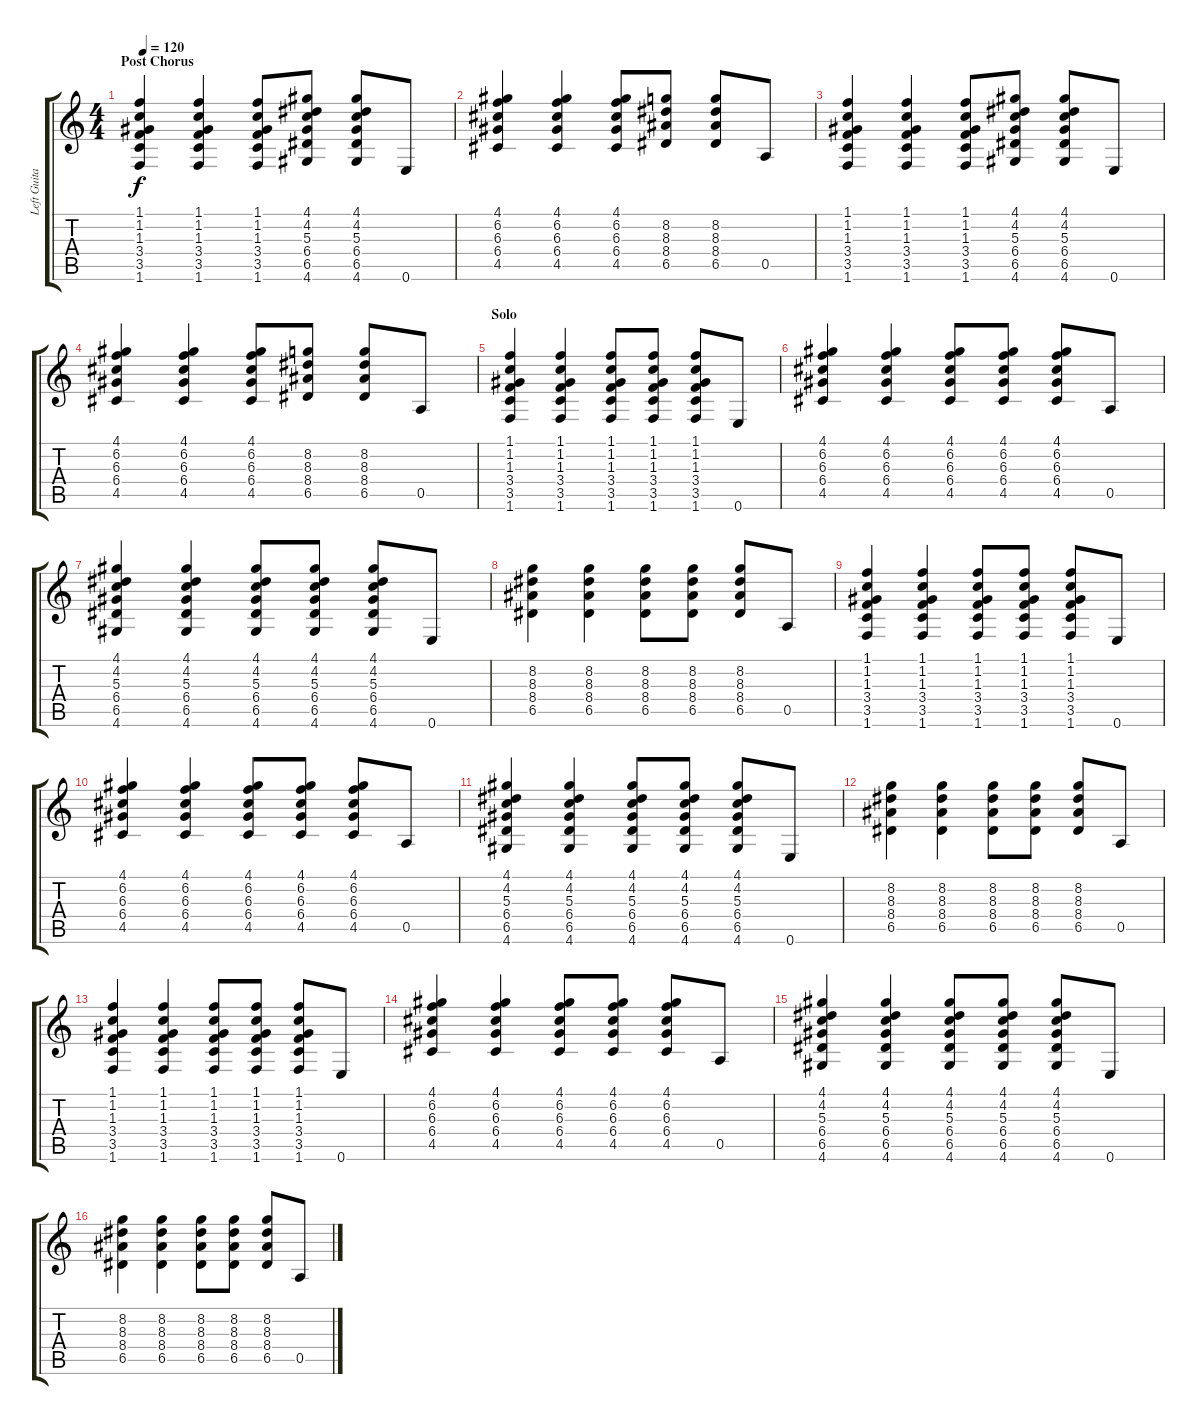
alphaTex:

\track ("Left Guitar" "Left Guita") {instrument distortionguitar}
\staff {score tabs}
\tuning (E4 B3 G3 D3 A2 E2) {hide}
\ts (4 4)
\section ("" "Post Chorus")
\tempo 120
\clef g2
\ks c
(1.1 1.2 1.3 3.4 3.5 1.6).4{dy f} (1.1 1.2 1.3 3.4 3.5 1.6).4 (1.1 1.2 1.3 3.4 3.5 1.6).8 (4.1 4.2 5.3 6.4 6.5 4.6).8 (4.1 4.2 5.3 6.4 6.5 4.6).8 0.6.8 |
(4.1 6.2 6.3 6.4 4.5).4 (4.1 6.2 6.3 6.4 4.5).4 (4.1 6.2 6.3 6.4 4.5).8 (8.2 8.3 8.4 6.5).8 (8.2 8.3 8.4 6.5).8 0.5.8 |
(1.1 1.2 1.3 3.4 3.5 1.6).4 (1.1 1.2 1.3 3.4 3.5 1.6).4 (1.1 1.2 1.3 3.4 3.5 1.6).8 (4.1 4.2 5.3 6.4 6.5 4.6).8 (4.1 4.2 5.3 6.4 6.5 4.6).8 0.6.8 |
(4.1 6.2 6.3 6.4 4.5).4 (4.1 6.2 6.3 6.4 4.5).4 (4.1 6.2 6.3 6.4 4.5).8 (8.2 8.3 8.4 6.5).8 (8.2 8.3 8.4 6.5).8 0.5.8 |
\section ("" "Solo")
(1.1 1.2 1.3 3.4 3.5 1.6).4 (1.1 1.2 1.3 3.4 3.5 1.6).4 (1.1 1.2 1.3 3.4 3.5 1.6).8 (1.1 1.2 1.3 3.4 3.5 1.6).8 (1.1 1.2 1.3 3.4 3.5 1.6).8 0.6.8 |
(4.1 6.2 6.3 6.4 4.5).4 (4.1 6.2 6.3 6.4 4.5).4 (4.1 6.2 6.3 6.4 4.5).8 (4.1 6.2 6.3 6.4 4.5).8 (4.1 6.2 6.3 6.4 4.5).8 0.5.8 |
(4.1 4.2 5.3 6.4 6.5 4.6).4 (4.1 4.2 5.3 6.4 6.5 4.6).4 (4.1 4.2 5.3 6.4 6.5 4.6).8 (4.1 4.2 5.3 6.4 6.5 4.6).8 (4.1 4.2 5.3 6.4 6.5 4.6).8 0.6.8 |
(8.2 8.3 8.4 6.5).4 (8.2 8.3 8.4 6.5).4 (8.2 8.3 8.4 6.5).8 (8.2 8.3 8.4 6.5).8 (8.2 8.3 8.4 6.5).8 0.5.8 |
(1.1 1.2 1.3 3.4 3.5 1.6).4 (1.1 1.2 1.3 3.4 3.5 1.6).4 (1.1 1.2 1.3 3.4 3.5 1.6).8 (1.1 1.2 1.3 3.4 3.5 1.6).8 (1.1 1.2 1.3 3.4 3.5 1.6).8 0.6.8 |
(4.1 6.2 6.3 6.4 4.5).4 (4.1 6.2 6.3 6.4 4.5).4 (4.1 6.2 6.3 6.4 4.5).8 (4.1 6.2 6.3 6.4 4.5).8 (4.1 6.2 6.3 6.4 4.5).8 0.5.8 |
(4.1 4.2 5.3 6.4 6.5 4.6).4 (4.1 4.2 5.3 6.4 6.5 4.6).4 (4.1 4.2 5.3 6.4 6.5 4.6).8 (4.1 4.2 5.3 6.4 6.5 4.6).8 (4.1 4.2 5.3 6.4 6.5 4.6).8 0.6.8 |
(8.2 8.3 8.4 6.5).4 (8.2 8.3 8.4 6.5).4 (8.2 8.3 8.4 6.5).8 (8.2 8.3 8.4 6.5).8 (8.2 8.3 8.4 6.5).8 0.5.8 |
(1.1 1.2 1.3 3.4 3.5 1.6).4 (1.1 1.2 1.3 3.4 3.5 1.6).4 (1.1 1.2 1.3 3.4 3.5 1.6).8 (1.1 1.2 1.3 3.4 3.5 1.6).8 (1.1 1.2 1.3 3.4 3.5 1.6).8 0.6.8 |
(4.1 6.2 6.3 6.4 4.5).4 (4.1 6.2 6.3 6.4 4.5).4 (4.1 6.2 6.3 6.4 4.5).8 (4.1 6.2 6.3 6.4 4.5).8 (4.1 6.2 6.3 6.4 4.5).8 0.5.8 |
(4.1 4.2 5.3 6.4 6.5 4.6).4 (4.1 4.2 5.3 6.4 6.5 4.6).4 (4.1 4.2 5.3 6.4 6.5 4.6).8 (4.1 4.2 5.3 6.4 6.5 4.6).8 (4.1 4.2 5.3 6.4 6.5 4.6).8 0.6.8 |
(8.2 8.3 8.4 6.5).4 (8.2 8.3 8.4 6.5).4 (8.2 8.3 8.4 6.5).8 (8.2 8.3 8.4 6.5).8 (8.2 8.3 8.4 6.5).8 0.5.8
